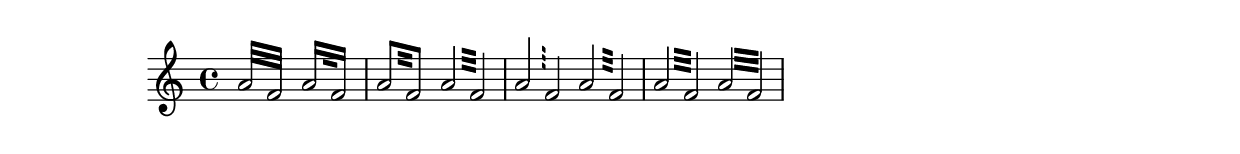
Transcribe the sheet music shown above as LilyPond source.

%% DO NOT EDIT this file manually; it is automatically
%% generated from LSR http://lsr.dsi.unimi.it
%% Make any changes in LSR itself, or in Documentation/snippets/new/ ,
%% and then run scripts/auxiliar/makelsr.py
%%
%% This file is in the public domain.
\version "2.16.0"

\header {
  lsrtags = "repeats, rhythms"

  texidoc = "
If a tremolo's total duration is less than a quarter-note, or exactly a
half-note, or between a half-note and a whole-note, it is normally
typeset with all beams touching the stems.  Certain engraving styles
typeset some of these beams as centered floating beams that do not
touch the stems.  The number of floating beams in this type of tremolo
is controlled with the @code{'gap-count } property of the @code{Beam}
object, and the size of the gaps between beams and stems is set with
the @code{'gap} property.



"
  doctitle = "Engraving tremolos with floating beams"
} % begin verbatim


\relative c'' {
  \repeat tremolo 8 { a32 f }
  \override Beam #'gap-count = #1
  \repeat tremolo 8 { a32 f }
  \override Beam #'gap-count = #2
  \repeat tremolo 8 { a32 f }
  \override Beam #'gap-count = #3
  \repeat tremolo 8 { a32 f }

  \override Beam #'gap-count = #3
  \override Beam #'gap = #1.33
  \repeat tremolo 8 { a32 f }
  \override Beam #'gap = #1
  \repeat tremolo 8 { a32 f }
  \override Beam #'gap = #0.67
  \repeat tremolo 8 { a32 f }
  \override Beam #'gap = #0.33
  \repeat tremolo 8 { a32 f }
}
